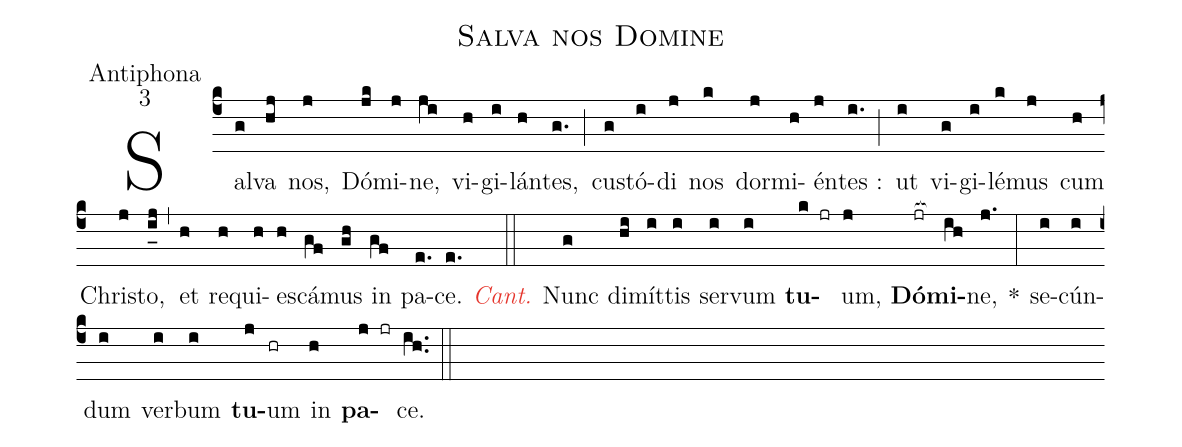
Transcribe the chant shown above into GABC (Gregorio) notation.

name:Salva nos Domine;
office-part:Antiphona;
mode:3;
%%
(c4) Sal(g)va(hj) nos,(j) Dó(jk)mi(j)ne,(ji) vi(h)gi(i)lán(h)tes,(g.) (;) cu(g)stó(i)di(j) nos(k) dor(j)mi(h)én(j)tes :(i.) (;) ut(i) vi(g)gi(i)lé(k)mus(j) cum(h) Chri(j)sto,(i_[uh:l]j) (,) et(h) re(h)qui(h)e(h)scá(gf)mus(gh) in(gf) pa(e.)ce.(e.) (::) <i><c>Cant.</c></i> N{u}nc(g) di(hi)mít(i)tis(i) ser(i)vum(i) <b>tu</b>(k jr)um,(j) <b>Dó</b>(jr[ocb:1{])<b>mi</b>(ih[ocb:0}])ne,(j.) <sp>*</sp>(:) se(i)cún(i)dum(i) ver(i)bum(i) <b>tu</b>(j)um(hr) in(h) <b>pa</b>(j jr)ce.(ih..) (::)
